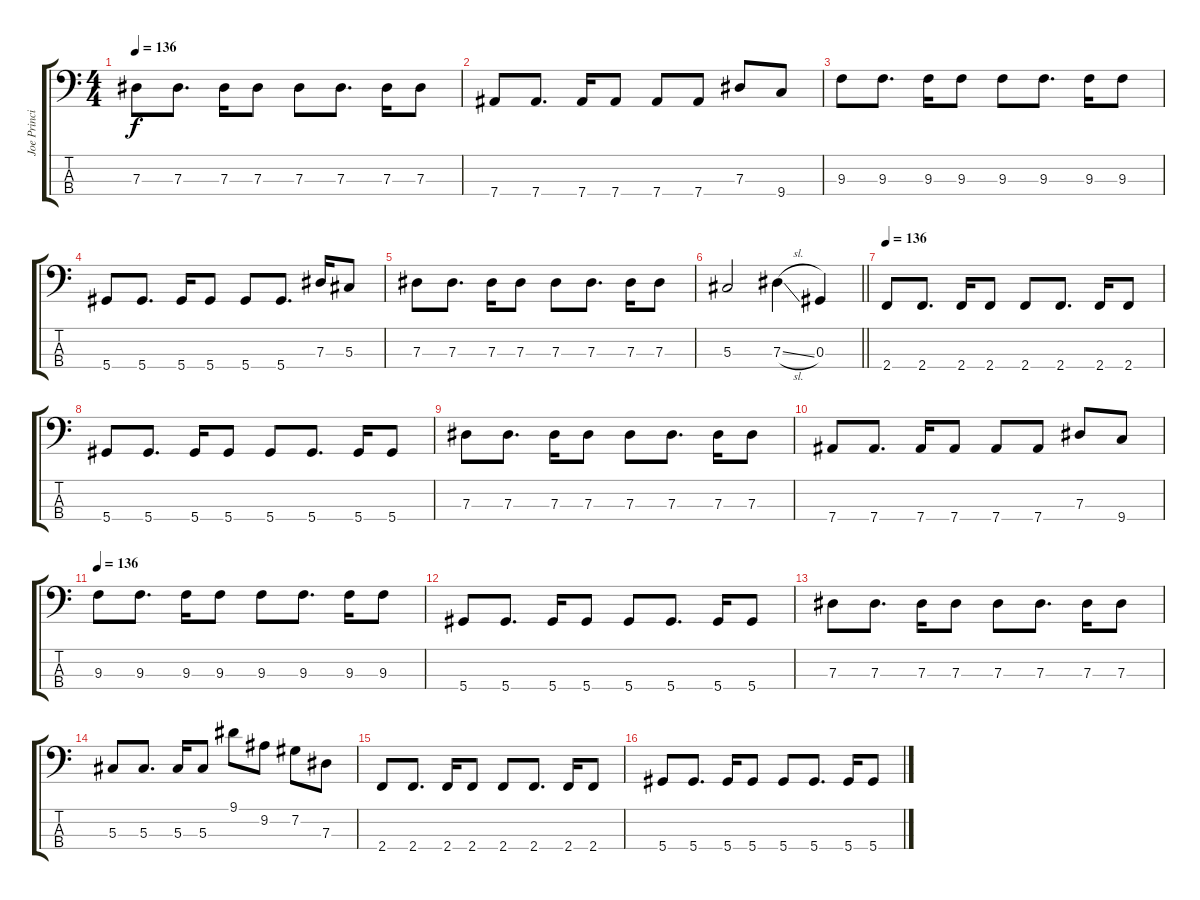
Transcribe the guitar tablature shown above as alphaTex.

\track ("Joe Principe (Bass)" "Joe Princi") {instrument electricbasspick}
\staff {score tabs}
\tuning (Gb2 Db2 Ab1 Eb1) {hide}
\ts (4 4)
\tempo 136
\clef f4
\ks c
7.3.8{dy f} 7.3.8{d} 7.3.16 7.3.8 7.3.8 7.3.8{d} 7.3.16 7.3.8 |
7.4.8 7.4.8{d} 7.4.16 7.4.8 7.4.8 7.4.8 7.3.8 9.4.8 |
9.3.8 9.3.8{d} 9.3.16 9.3.8 9.3.8 9.3.8{d} 9.3.16 9.3.8 |
5.4.8 5.4.8{d} 5.4.16 5.4.8 5.4.8 5.4.8{d} 7.3.16 5.3.8 |
7.3.8 7.3.8{d} 7.3.16 7.3.8 7.3.8 7.3.8{d} 7.3.16 7.3.8 |
\barLineRight lightlight
5.3.2 7.3{sl}.4 0.3.4 |
\tempo 136
2.4.8 2.4.8{d} 2.4.16 2.4.8 2.4.8 2.4.8{d} 2.4.16 2.4.8 |
5.4.8 5.4.8{d} 5.4.16 5.4.8 5.4.8 5.4.8{d} 5.4.16 5.4.8 |
7.3.8 7.3.8{d} 7.3.16 7.3.8 7.3.8 7.3.8{d} 7.3.16 7.3.8 |
7.4.8 7.4.8{d} 7.4.16 7.4.8 7.4.8 7.4.8 7.3.8 9.4.8 |
\tempo 136
9.3.8 9.3.8{d} 9.3.16 9.3.8 9.3.8 9.3.8{d} 9.3.16 9.3.8 |
5.4.8 5.4.8{d} 5.4.16 5.4.8 5.4.8 5.4.8{d} 5.4.16 5.4.8 |
7.3.8 7.3.8{d} 7.3.16 7.3.8 7.3.8 7.3.8{d} 7.3.16 7.3.8 |
5.3.8 5.3.8{d} 5.3.16 5.3.8 9.1.8 9.2.8 7.2.8 7.3.8 |
2.4.8 2.4.8{d} 2.4.16 2.4.8 2.4.8 2.4.8{d} 2.4.16 2.4.8 |
5.4.8 5.4.8{d} 5.4.16 5.4.8 5.4.8 5.4.8{d} 5.4.16 5.4.8
